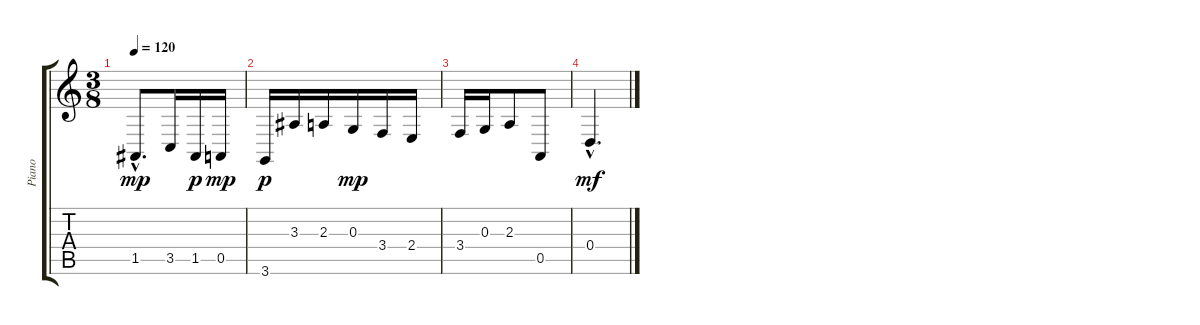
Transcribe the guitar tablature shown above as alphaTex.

\track ("Piano" "Piano") {instrument acousticgrandpiano}
\staff {score tabs}
\tuning (E4 B3 G3 D3 A2 E2) {hide}
\ts (3 8)
\tempo 120
\clef g2
\ks c
1.5{hac}.8{d dy mp} 3.5.16 1.5.16{dy p} 0.5.16{dy mp} |
3.6.16{dy p} 3.3.16 2.3.16 0.3.16{dy mp} 3.4.16 2.4.16 |
3.4.16 0.3.16 2.3.8 0.5.8 |
0.4{hac}.4{d dy mf}
